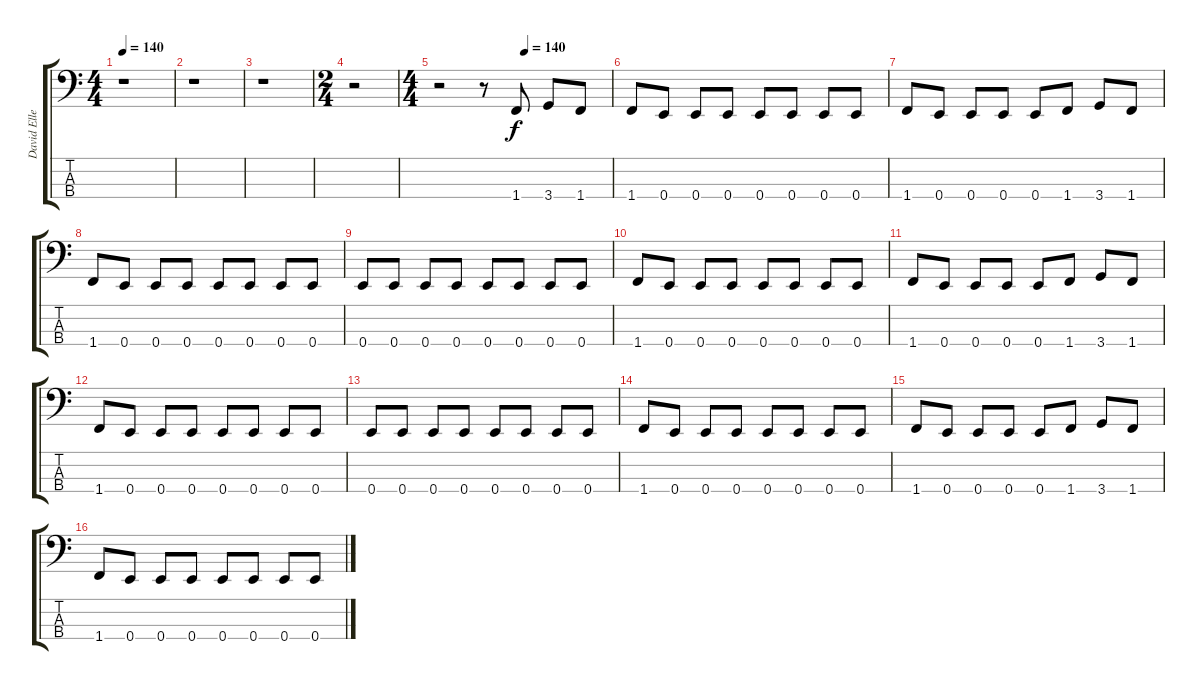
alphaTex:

\track ("David Ellefson (Bass)" "David Elle") {instrument electricbasspick}
\staff {score tabs}
\tuning (G2 D2 A1 E1) {hide}
\ts (4 4)
\tempo 140
\tempo 70
\tempo 140
\clef f4
\ks c
r.1{dy f instrument electricbasspick} |
r.1 |
r.1 |
\ts (2 4)
r.2 |
\ts (4 4)
\tempo (140 0.5)
r.2 r.8 1.4.8 3.4.8 1.4.8 |
1.4.8 0.4.8 0.4.8 0.4.8 0.4.8 0.4.8 0.4.8 0.4.8 |
1.4.8 0.4.8 0.4.8 0.4.8 0.4.8 1.4.8 3.4.8 1.4.8 |
1.4.8 0.4.8 0.4.8 0.4.8 0.4.8 0.4.8 0.4.8 0.4.8 |
0.4.8 0.4.8 0.4.8 0.4.8 0.4.8 0.4.8 0.4.8 0.4.8 |
1.4.8 0.4.8 0.4.8 0.4.8 0.4.8 0.4.8 0.4.8 0.4.8 |
1.4.8 0.4.8 0.4.8 0.4.8 0.4.8 1.4.8 3.4.8 1.4.8 |
1.4.8 0.4.8 0.4.8 0.4.8 0.4.8 0.4.8 0.4.8 0.4.8 |
0.4.8 0.4.8 0.4.8 0.4.8 0.4.8 0.4.8 0.4.8 0.4.8 |
1.4.8 0.4.8 0.4.8 0.4.8 0.4.8 0.4.8 0.4.8 0.4.8 |
1.4.8 0.4.8 0.4.8 0.4.8 0.4.8 1.4.8 3.4.8 1.4.8 |
1.4.8 0.4.8 0.4.8 0.4.8 0.4.8 0.4.8 0.4.8 0.4.8
